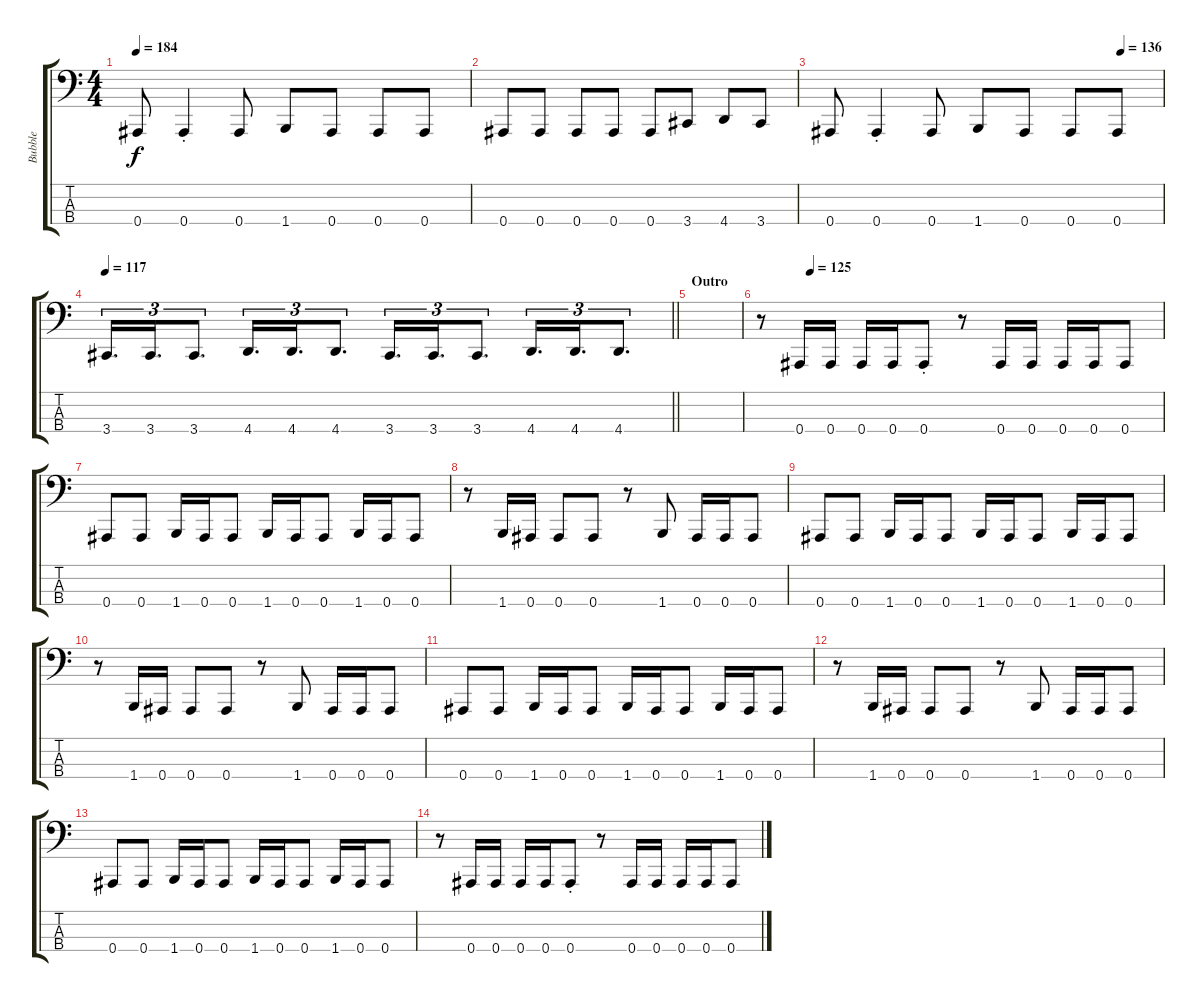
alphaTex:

\track ("Bubble" "Bubble") {instrument electricbasspick}
\staff {score tabs}
\tuning (Eb2 Bb1 F1 Bb0) {hide}
\ts (4 4)
\tempo 184
\clef f4
\ks c
0.4.8{dy f} 0.4{st}.4 0.4.8 1.4.8 0.4.8 0.4.8 0.4.8 |
0.4.8 0.4.8 0.4.8 0.4.8 0.4.8 3.4.8 4.4.8 3.4.8 |
\tempo (136 0.875)
0.4.8 0.4{st}.4 0.4.8 1.4.8 0.4.8 0.4.8 0.4.8 |
\tempo 117
\barLineRight lightlight
3.4.16{d tu (3 2)} 3.4.16{d tu (3 2)} 3.4.8{d tu (3 2)} 4.4.16{d tu (3 2)} 4.4.16{d tu (3 2)} 4.4.8{d tu (3 2)} 3.4.16{d tu (3 2)} 3.4.16{d tu (3 2)} 3.4.8{d tu (3 2)} 4.4.16{d tu (3 2)} 4.4.16{d tu (3 2)} 4.4.8{d tu (3 2)} |
\section ("" "Outro")
|
\tempo (125 0.125)
r.8 0.4.16 0.4.16 0.4.16 0.4.16 0.4{st}.8 r.8 0.4.16 0.4.16 0.4.16 0.4.16 0.4.8 |
0.4.8 0.4.8 1.4.16 0.4.16 0.4.8 1.4.16 0.4.16 0.4.8 1.4.16 0.4.16 0.4.8 |
r.8 1.4.16 0.4.16 0.4.8 0.4.8 r.8 1.4.8 0.4.16 0.4.16 0.4.8 |
0.4.8 0.4.8 1.4.16 0.4.16 0.4.8 1.4.16 0.4.16 0.4.8 1.4.16 0.4.16 0.4.8 |
r.8 1.4.16 0.4.16 0.4.8 0.4.8 r.8 1.4.8 0.4.16 0.4.16 0.4.8 |
0.4.8 0.4.8 1.4.16 0.4.16 0.4.8 1.4.16 0.4.16 0.4.8 1.4.16 0.4.16 0.4.8 |
r.8 1.4.16 0.4.16 0.4.8 0.4.8 r.8 1.4.8 0.4.16 0.4.16 0.4.8 |
0.4.8 0.4.8 1.4.16 0.4.16 0.4.8 1.4.16 0.4.16 0.4.8 1.4.16 0.4.16 0.4.8 |
r.8 0.4.16 0.4.16 0.4.16 0.4.16 0.4{st}.8 r.8 0.4.16 0.4.16 0.4.16 0.4.16 0.4.8
